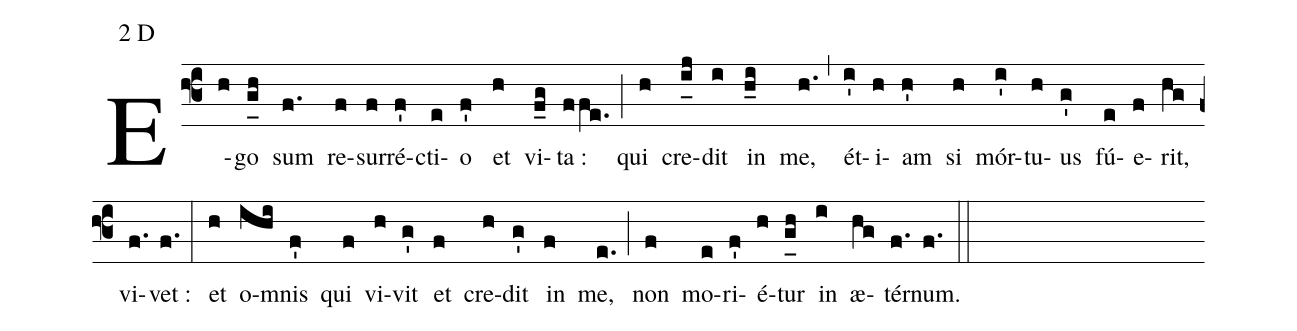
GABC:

mode:2 D;
%%
(f3) E(h)go(g_[uh:l]h) sum(f.) re(f)sur(f)ré(f')cti(e)o(f') et(h) vi(f_g)ta :(ffe.) (;) qui(h) cre(i_[uh:l]j)dit(i) in(h_i) me,(h.) (,) ét(i')i(h)am(h') si(h) mór(i')tu(h)us(g') fú(e)e(f)rit,(hg) vi(f.)vet :(f.) (:) et(h) o(ihi)mnis(f') qui(f) vi(h)vit(g') et(f) cre(h)dit(g') in(f) me,(e.) (;) non(f) mo(e)ri(f')é(h)tur(g_[uh:l]h) in(i) æ(hg)tér(f.)num.(f.) (::)
